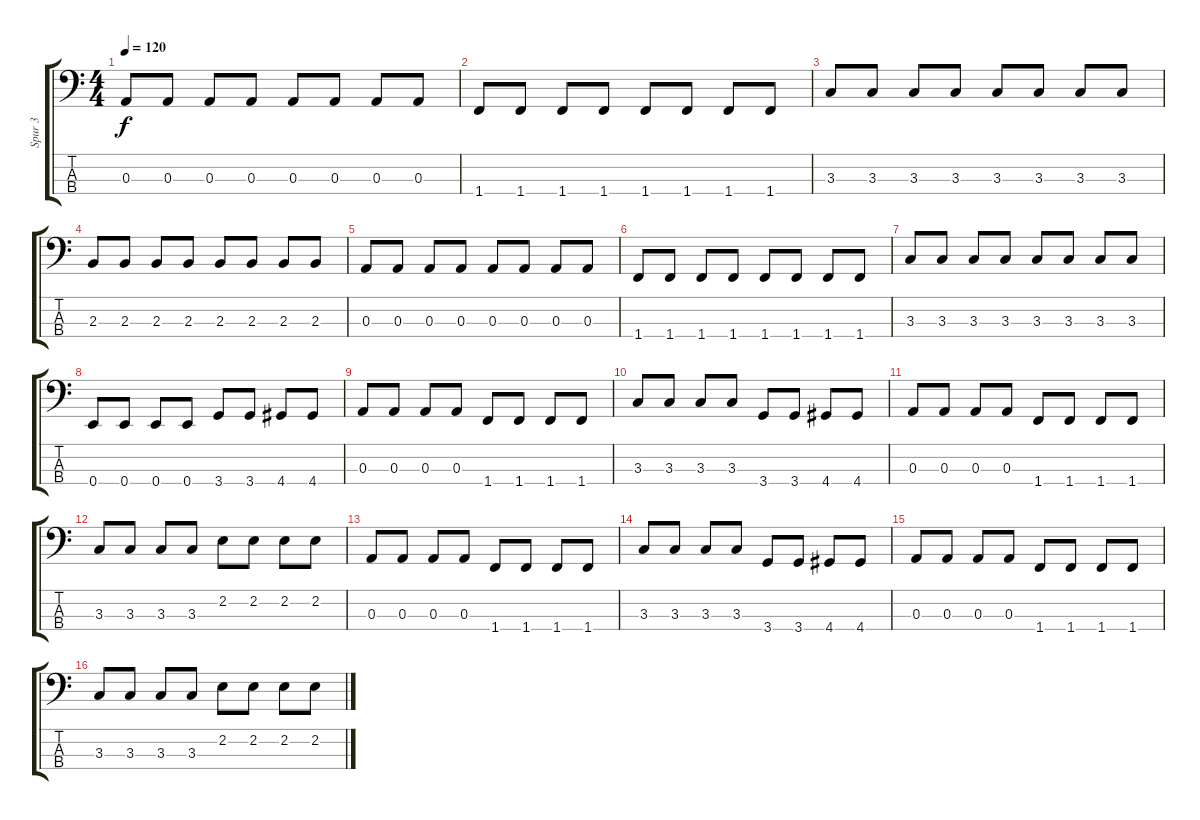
\track ("Spur 3" "Spur 3") {instrument electricbassfinger}
\staff {score tabs}
\tuning (G2 D2 A1 E1) {hide}
\ts (4 4)
\tempo 120
\clef f4
\ks c
0.3.8{dy f} 0.3.8 0.3.8 0.3.8 0.3.8 0.3.8 0.3.8 0.3.8 |
1.4.8 1.4.8 1.4.8 1.4.8 1.4.8 1.4.8 1.4.8 1.4.8 |
3.3.8 3.3.8 3.3.8 3.3.8 3.3.8 3.3.8 3.3.8 3.3.8 |
2.3.8 2.3.8 2.3.8 2.3.8 2.3.8 2.3.8 2.3.8 2.3.8 |
0.3.8 0.3.8 0.3.8 0.3.8 0.3.8 0.3.8 0.3.8 0.3.8 |
1.4.8 1.4.8 1.4.8 1.4.8 1.4.8 1.4.8 1.4.8 1.4.8 |
3.3.8 3.3.8 3.3.8 3.3.8 3.3.8 3.3.8 3.3.8 3.3.8 |
0.4.8 0.4.8 0.4.8 0.4.8 3.4.8 3.4.8 4.4.8 4.4.8 |
0.3.8 0.3.8 0.3.8 0.3.8 1.4.8 1.4.8 1.4.8 1.4.8 |
3.3.8 3.3.8 3.3.8 3.3.8 3.4.8 3.4.8 4.4.8 4.4.8 |
0.3.8 0.3.8 0.3.8 0.3.8 1.4.8 1.4.8 1.4.8 1.4.8 |
3.3.8 3.3.8 3.3.8 3.3.8 2.2.8 2.2.8 2.2.8 2.2.8 |
0.3.8 0.3.8 0.3.8 0.3.8 1.4.8 1.4.8 1.4.8 1.4.8 |
3.3.8 3.3.8 3.3.8 3.3.8 3.4.8 3.4.8 4.4.8 4.4.8 |
0.3.8 0.3.8 0.3.8 0.3.8 1.4.8 1.4.8 1.4.8 1.4.8 |
3.3.8 3.3.8 3.3.8 3.3.8 2.2.8 2.2.8 2.2.8 2.2.8
